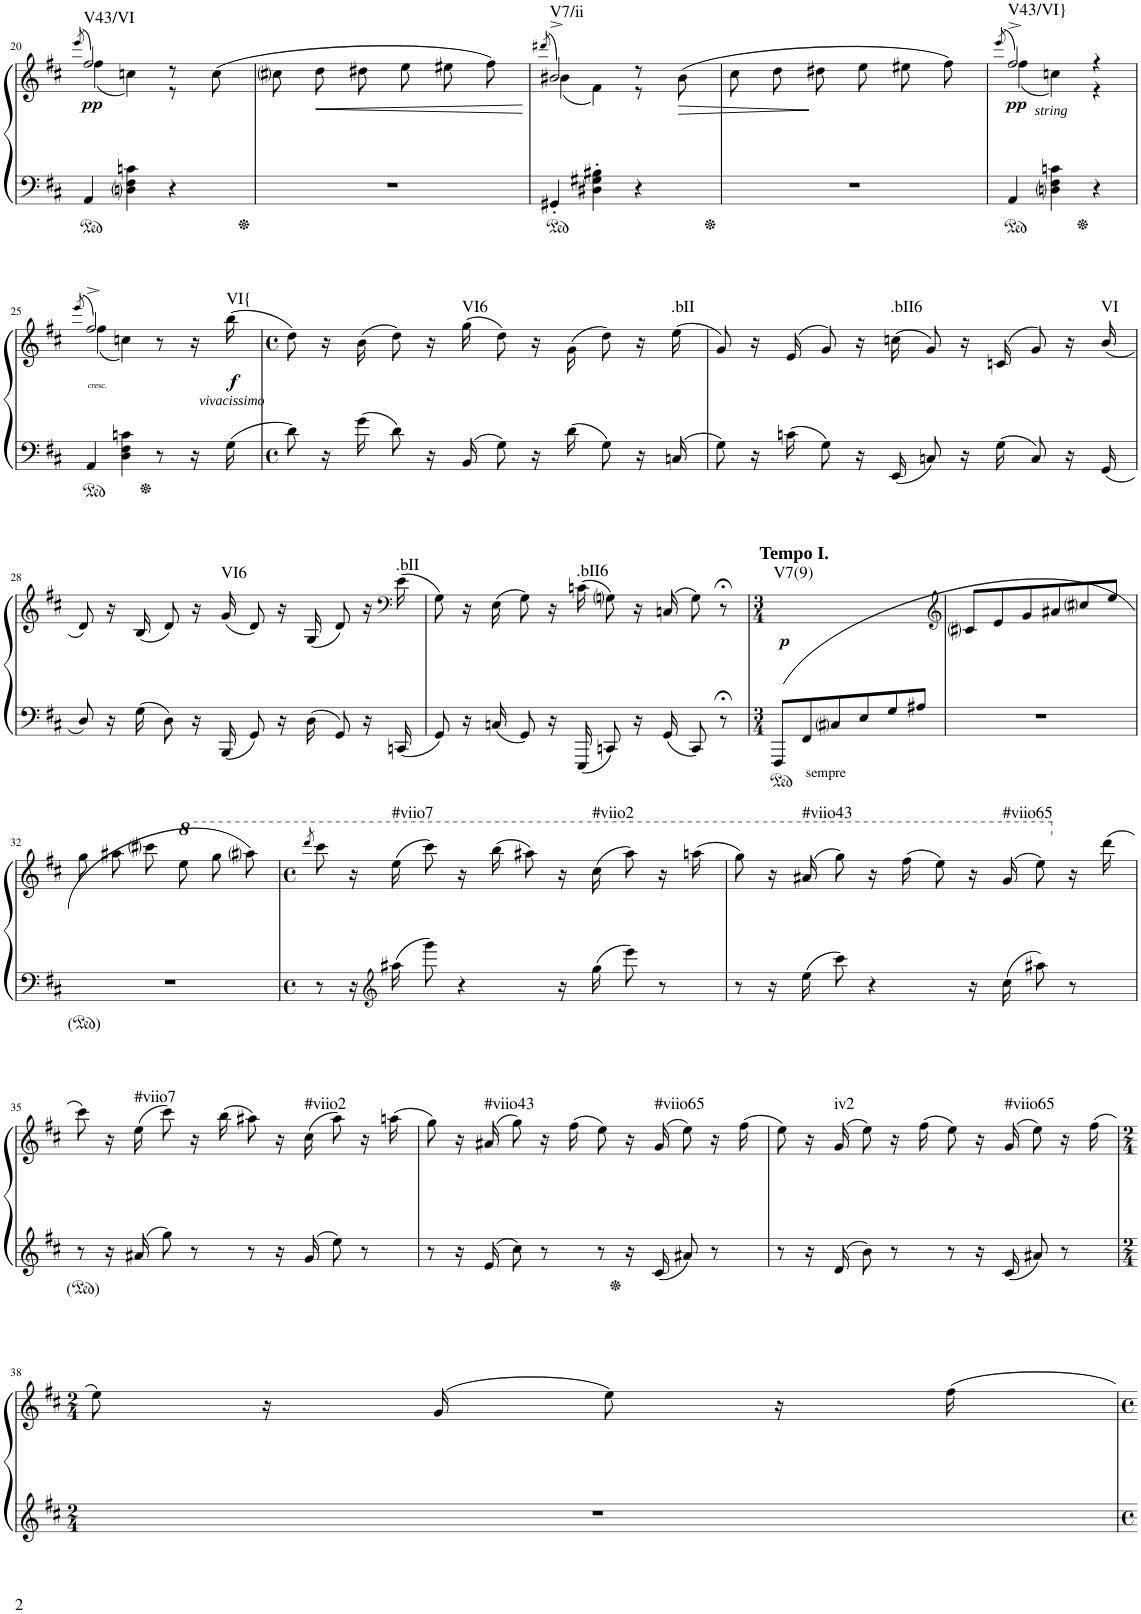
**kern	**kern	**dynam	**harte
*part1	*part1	*part1	*part1
*staff2	*staff1	*staff1/2	*
*I"Midi_1	*	*	*
!!LO:PB:g=z
*clefF4	*clefG2	*	*
*k[f#c#]	*k[f#c#]	*	*
*D:	*D:	*	*
*M3/4	*M3/4	*	*
=20	=20	=20	=20
.	(8qeee/	.	.
*	*^	*	*
!	!	!	!LO:DY:b	!LO:H:kt=V43/VI
4AA/	2ff#/)	(<4ff#\	pp	N
4Dni\ 4F#\ 4cn\	.	4ccn\)	.	.
4r	8r	8r	.	.
.	(>8cc\	8ryy	.	.
=21	=21	=21	=21	=21
2.r	8cc#i\	2ryy	.	.
!	!	!	!LO:HP:b	!
.	8dd\	.	<	.
.	8dd#X\	.	.	.
.	8ee\	.	.	.
.	8ee#X\	4ryy	.	.
.	8ff#\)	.	.	.
*	*v	*v	*	*
.	.	[	.
=22	=22	=22	=22
.	(8qddd#X/	.	.
*	*^	*	*
!	!	!	!	!LO:H:kt=V7/ii
4GG#X'/	2b#X^/)	(<4b#\	.	N
4D#X\' 4G#X\' 4B#X\'	.	4f#\)	.	.
4r	8r	8r	.	.
!	!	!	!LO:HP:b	!
.	(>8b#\	8ryy	>	.
=23	=23	=23	=23	=23
2.r	8cc#\	2ryy	.	.
.	8dd\	.	.	.
.	8dd#X\	.	]	.
.	8ee\	.	.	.
.	8ee#X\	4ryy	.	.
.	8ff#\)	.	.	.
=24	=24	=24	=24	=24
.	(8qeee/	.	.	.
!	!LO:TX:b:i:t=string	!	!	!
!	!	!	!LO:DY:b	!LO:H:kt=V43/VI}
4AA/	2ff#^/)	(<4ff#\	pp	N
4Dni\ 4F#\ 4cn\	.	4ccn\)	.	.
4r	4r	4r	.	.
!!LO:LB:g=z	!!
=25	=25	=25	=25	=25
.	(8qeee/	.	.	.
!	!LO:TX:b:i:t=cresc.	!	!	!
4AA/	2ff#^/)	(<4ff#\	.	.
4D\ 4F#\ 4cn\	.	4ccn\)	.	.
8r	8r	4ryy	.	.
16r	16r	.	.	.
!	!LO:TX:b:i:t=vivacissimo	!	!	!
!	!	!	!LO:DY:b	!LO:H:kt=VI{
16G\	(16bb\	.	f	N
*	*v	*v	*	*
=26	=26	=26	=26
*M4/4	*M4/4	*	*
*met(c)	*met(c)	*	*
8d\	8dd\)	.	.
16r	16r	.	.
16g\	(16b\	.	.
8d\	8dd\)	.	.
16r	16r	.	.
!	!	!	!LO:H:kt=VI6
16BB/	(>16gg\	.	N
8G\	8dd\)	.	.
16r	16r	.	.
16d\	(16g\	.	.
8G\	8dd\)	.	.
16r	16r	.	.
!	!	!	!LO:H:kt=.bII
16Cn/	(>16ee\	.	N
=27	=27	=27	=27
8G\	8g/)	.	.
16r	16r	.	.
16cn\	(>16e/	.	.
8G\	8g/)	.	.
16r	16r	.	.
!	!	!	!LO:H:kt=.bII6
16EE/	(16ccn\	.	N
8Cn/	8g/)	.	.
16r	16r	.	.
16G\	(>16cn/	.	.
8C/	8g/)	.	.
16r	16r	.	.
!	!	!	!LO:H:kt=VI
16GG/	(16b/	.	N
!!LO:LB:g=z
=28	=28	=28	=28
8D/	8d/)	.	.
16r	16r	.	.
16G\	(<16B/	.	.
8D\	8d/)	.	.
16r	16r	.	.
!	!	!	!LO:H:kt=VI6
16BBB/	(16g/	.	N
8GG/	8d/)	.	.
16r	16r	.	.
16D\	(16G/	.	.
8GG/	8d/)	.	.
16r	16r	.	.
*	*clefF4	*	*
!	!	!	!LO:H:kt=.bII
16CCn/	(16e\	.	N
=29	=29	=29	=29
8GG/	8G\)	.	.
16r	16r	.	.
16Cn/	(>16E\	.	.
8GG/	8G\)	.	.
16r	16r	.	.
!	!	!	!LO:H:kt=.bII6
16EEE/	(>16cn\	.	N
8CCn/	8Gni\)	.	.
16r	16r	.	.
16GG/	(16Cn/	.	.
8CC/	8G\)	.	.
8r;<	8r;<	.	.
=30	=30	=30	=30
*M3/4	*M3/4	*	*
!	!LO:TX:a:B:t=Tempo I.	!	!
!	!	!LO:DY:b	!LO:H:kt=V7(9)
(>8FFF#/L	2ryy	p	N
!LO:TX:b:t=sempre	!	!	!
8FF#/	.	.	.
8C#i/	.	.	.
8E/	.	.	.
8G/	4ryy	.	.
8A#X/J	.	.	.
=31	=31	=31	=31
*	*clefG2	*	*
2.r	8c#i/L	.	.
.	8e/	.	.
.	8g/	.	.
.	8a#X/	.	.
.	8cc#i/	.	.
.	8ee/J	.	.
!!LO:LB:g=z
=32	=32	=32	=32
2.r	8gg\	.	.
.	8aa#X\	.	.
.	8ccc#i\	.	.
*	*8va	*	*
.	8eee\	.	.
.	8ggg\	.	.
.	8aaa#i\)	.	.
=33	=33	=33	=33
*M4/4	*M4/4	*	*
*met(c)	*met(c)	*	*
.	8qdddd/	.	.
8r	8cccc#\	.	.
16r	16r	.	.
*clefG2	*	*	*
!	!	!	!LO:H:kt=#viio7
16aa#X\	(16eee\	.	N
8ggg\	8cccc#\)	.	.
4r	16r	.	.
.	(>16bbb\	.	.
.	8aaa#X\)	.	.
16r	16r	.	.
!	!	!	!LO:H:kt=#viio2
16gg\	(16ccc#\	.	N
8eee\	8aaa#\)	.	.
8r	16r	.	.
.	(>16aaan\	.	.
=34	=34	=34	=34
8r	8ggg\)	.	.
16r	16r	.	.
!	!	!	!LO:H:kt=#viio43
16ee\	(16aa#X/	.	N
8ccc#\	8ggg\)	.	.
4r	16r	.	.
.	(16fff#\	.	.
.	8eee\)	.	.
16r	16r	.	.
!	!	!	!LO:H:kt=#viio65
16cc#\	(16gg/	.	N
8aa#X\	8eee\)	.	.
*	*X8va	*	*
8r	16r	.	.
.	(16ddd\	.	.
!!LO:LB:g=z
=35	=35	=35	=35
8r	8ccc#\)	.	.
16r	16r	.	.
!	!	!	!LO:H:kt=#viio7
16a#X/	(16ee\	.	N
8gg\	8ccc#\)	.	.
8r	16r	.	.
.	(>16bb\	.	.
8r	8aa#X\)	.	.
16r	16r	.	.
!	!	!	!LO:H:kt=#viio2
16g/	(16cc#\	.	N
8ee\	8aa#\)	.	.
8r	16r	.	.
.	(>16aan\	.	.
=36	=36	=36	=36
8r	8gg\)	.	.
16r	16r	.	.
!	!	!	!LO:H:kt=#viio43
16e/	(16a#X/	.	N
8cc#\	8gg\)	.	.
8r	16r	.	.
.	(>16ff#\	.	.
8r	8ee\)	.	.
16r	16r	.	.
!	!	!	!LO:H:kt=#viio65
16c#/	(16g/	.	N
8a#X/	8ee\)	.	.
8r	16r	.	.
.	(>16ff#\	.	.
=37	=37	=37	=37
8r	8ee\)	.	.
16r	16r	.	.
!	!	!	!LO:H:kt=iv2
16d/	(16g/	.	N
8b\	8ee\)	.	.
8r	16r	.	.
.	(>16ff#\	.	.
8r	8ee\)	.	.
16r	16r	.	.
!	!	!	!LO:H:kt=#viio65
16c#/	(16g/	.	N
8a#X/	8ee\)	.	.
8r	16r	.	.
.	(16ff#\	.	.
!!LO:LB:g=z
=38	=38	=38	=38
*M2/4	*M2/4	*	*
2r	8ee\)	.	.
.	16r	.	.
.	(16g/	.	.
.	8ee\)	.	.
.	16r	.	.
.	16ff#\	.	.
=	=	=	=
*-	*-	*-	*-
